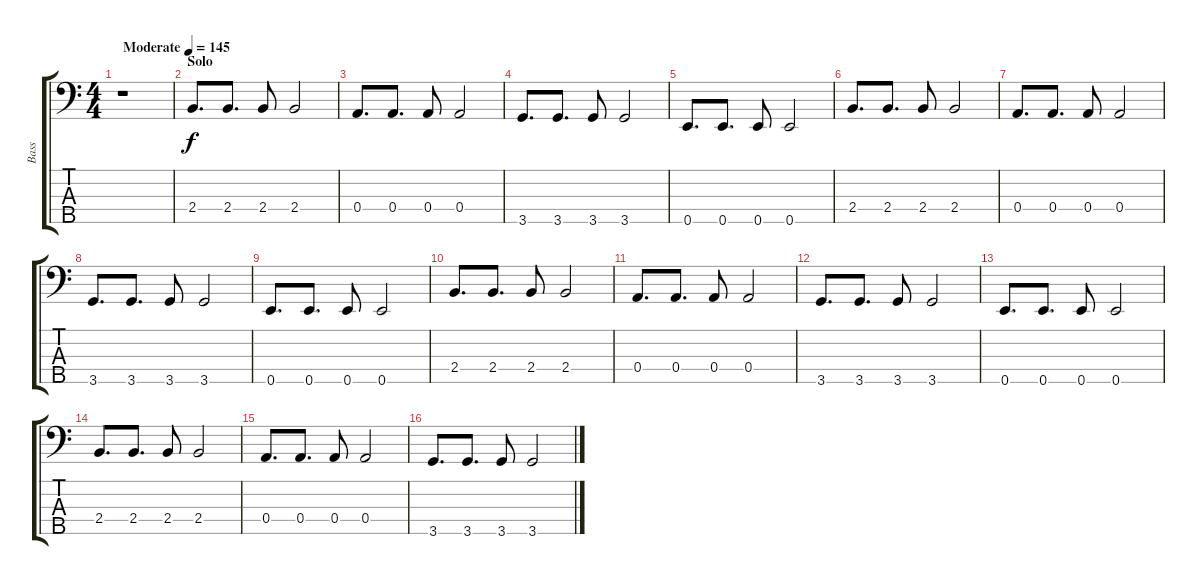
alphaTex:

\track ("Bass" "Bass") {instrument electricbasspick}
\staff {score tabs}
\tuning (C3 Gb2 D2 A1 E1) {hide}
\ts (4 4)
\tempo (145 "Moderate")
\clef f4
\ks c
r.1{dy f instrument electricbasspick} |
\section ("" "Solo")
2.4.8{d} 2.4.8{d} 2.4.8 2.4.2 |
0.4.8{d} 0.4.8{d} 0.4.8 0.4.2 |
3.5.8{d} 3.5.8{d} 3.5.8 3.5.2 |
0.5.8{d} 0.5.8{d} 0.5.8 0.5.2 |
2.4.8{d} 2.4.8{d} 2.4.8 2.4.2 |
0.4.8{d} 0.4.8{d} 0.4.8 0.4.2 |
3.5.8{d} 3.5.8{d} 3.5.8 3.5.2 |
0.5.8{d} 0.5.8{d} 0.5.8 0.5.2 |
2.4.8{d} 2.4.8{d} 2.4.8 2.4.2 |
0.4.8{d} 0.4.8{d} 0.4.8 0.4.2 |
3.5.8{d} 3.5.8{d} 3.5.8 3.5.2 |
0.5.8{d} 0.5.8{d} 0.5.8 0.5.2 |
2.4.8{d} 2.4.8{d} 2.4.8 2.4.2 |
0.4.8{d} 0.4.8{d} 0.4.8 0.4.2 |
3.5.8{d} 3.5.8{d} 3.5.8 3.5.2
